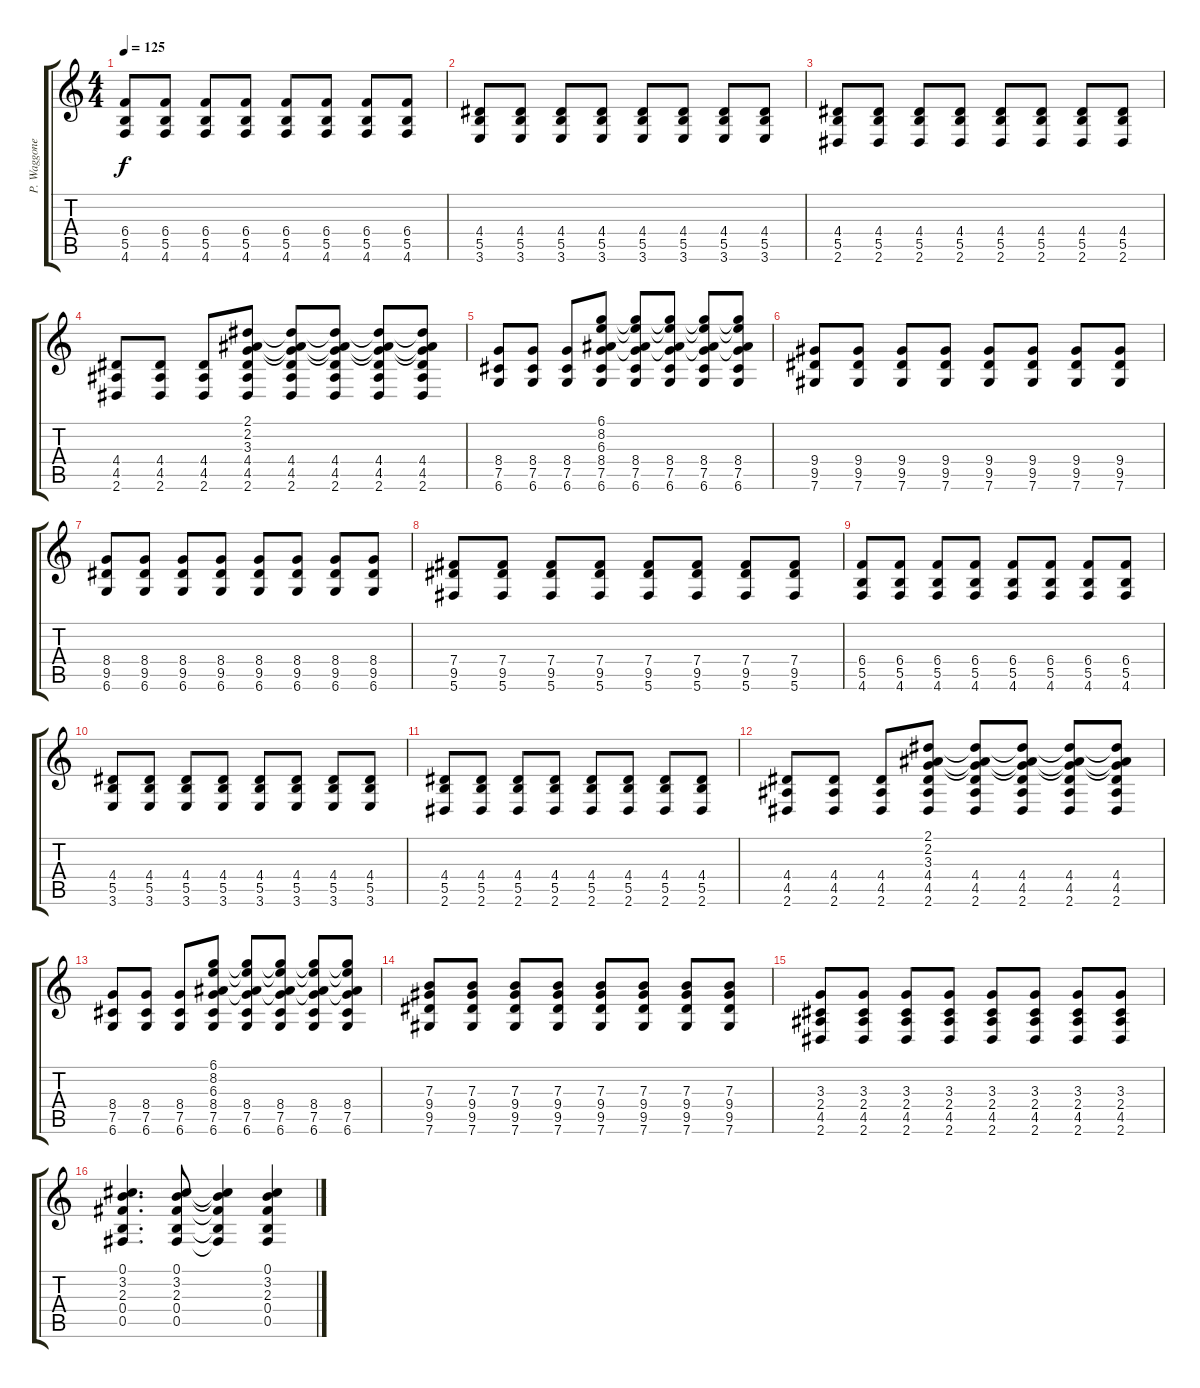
\track ("P. Waggoner Gtr." "P. Waggone") {instrument distortionguitar}
\staff {score tabs}
\tuning (Db4 Ab3 E3 B2 Gb2 Db2) {hide}
\ts (4 4)
\tempo 125
\clef g2
\ks c
(6.4 5.5 4.6).8{dy f} (6.4 5.5 4.6).8 (6.4 5.5 4.6).8 (6.4 5.5 4.6).8 (6.4 5.5 4.6).8 (6.4 5.5 4.6).8 (6.4 5.5 4.6).8 (6.4 5.5 4.6).8 |
(4.4 5.5 3.6).8 (4.4 5.5 3.6).8 (4.4 5.5 3.6).8 (4.4 5.5 3.6).8 (4.4 5.5 3.6).8 (4.4 5.5 3.6).8 (4.4 5.5 3.6).8 (4.4 5.5 3.6).8 |
(4.4 5.5 2.6).8 (4.4 5.5 2.6).8 (4.4 5.5 2.6).8 (4.4 5.5 2.6).8 (4.4 5.5 2.6).8 (4.4 5.5 2.6).8 (4.4 5.5 2.6).8 (4.4 5.5 2.6).8 |
(4.4 4.5 2.6).8 (4.4 4.5 2.6).8 (4.4 4.5 2.6).8 (2.1 2.2 3.3 4.4 4.5 2.6).8 (2.1{t} 2.2{t} 3.3{t} 4.4 4.5 2.6).8 (2.1{t} 2.2{t} 3.3{t} 4.4 4.5 2.6).8 (2.1{t} 2.2{t} 3.3{t} 4.4 4.5 2.6).8 (2.1{t} 2.2{t} 3.3{t} 4.4 4.5 2.6).8 |
(8.4 7.5 6.6).8 (8.4 7.5 6.6).8 (8.4 7.5 6.6).8 (6.1 8.2 6.3 8.4 7.5 6.6).8 (6.1{t} 8.2{t} 6.3{t} 8.4 7.5 6.6).8 (6.1{t} 8.2{t} 6.3{t} 8.4 7.5 6.6).8 (6.1{t} 8.2{t} 6.3{t} 8.4 7.5 6.6).8 (6.1{t} 8.2{t} 6.3{t} 8.4 7.5 6.6).8 |
(9.4 9.5 7.6).8 (9.4 9.5 7.6).8 (9.4 9.5 7.6).8 (9.4 9.5 7.6).8 (9.4 9.5 7.6).8 (9.4 9.5 7.6).8 (9.4 9.5 7.6).8 (9.4 9.5 7.6).8 |
(8.4 9.5 6.6).8 (8.4 9.5 6.6).8 (8.4 9.5 6.6).8 (8.4 9.5 6.6).8 (8.4 9.5 6.6).8 (8.4 9.5 6.6).8 (8.4 9.5 6.6).8 (8.4 9.5 6.6).8 |
(7.4 9.5 5.6).8 (7.4 9.5 5.6).8 (7.4 9.5 5.6).8 (7.4 9.5 5.6).8 (7.4 9.5 5.6).8 (7.4 9.5 5.6).8 (7.4 9.5 5.6).8 (7.4 9.5 5.6).8 |
(6.4 5.5 4.6).8 (6.4 5.5 4.6).8 (6.4 5.5 4.6).8 (6.4 5.5 4.6).8 (6.4 5.5 4.6).8 (6.4 5.5 4.6).8 (6.4 5.5 4.6).8 (6.4 5.5 4.6).8 |
(4.4 5.5 3.6).8 (4.4 5.5 3.6).8 (4.4 5.5 3.6).8 (4.4 5.5 3.6).8 (4.4 5.5 3.6).8 (4.4 5.5 3.6).8 (4.4 5.5 3.6).8 (4.4 5.5 3.6).8 |
(4.4 5.5 2.6).8 (4.4 5.5 2.6).8 (4.4 5.5 2.6).8 (4.4 5.5 2.6).8 (4.4 5.5 2.6).8 (4.4 5.5 2.6).8 (4.4 5.5 2.6).8 (4.4 5.5 2.6).8 |
(4.4 4.5 2.6).8 (4.4 4.5 2.6).8 (4.4 4.5 2.6).8 (2.1 2.2 3.3 4.4 4.5 2.6).8 (2.1{t} 2.2{t} 3.3{t} 4.4 4.5 2.6).8 (2.1{t} 2.2{t} 3.3{t} 4.4 4.5 2.6).8 (2.1{t} 2.2{t} 3.3{t} 4.4 4.5 2.6).8 (2.1{t} 2.2{t} 3.3{t} 4.4 4.5 2.6).8 |
(8.4 7.5 6.6).8 (8.4 7.5 6.6).8 (8.4 7.5 6.6).8 (6.1 8.2 6.3 8.4 7.5 6.6).8 (6.1{t} 8.2{t} 6.3{t} 8.4 7.5 6.6).8 (6.1{t} 8.2{t} 6.3{t} 8.4 7.5 6.6).8 (6.1{t} 8.2{t} 6.3{t} 8.4 7.5 6.6).8 (6.1{t} 8.2{t} 6.3{t} 8.4 7.5 6.6).8 |
(7.3 9.4 9.5 7.6).8 (7.3 9.4 9.5 7.6).8 (7.3 9.4 9.5 7.6).8 (7.3 9.4 9.5 7.6).8 (7.3 9.4 9.5 7.6).8 (7.3 9.4 9.5 7.6).8 (7.3 9.4 9.5 7.6).8 (7.3 9.4 9.5 7.6).8 |
(3.3 2.4 4.5 2.6).8 (3.3 2.4 4.5 2.6).8 (3.3 2.4 4.5 2.6).8 (3.3 2.4 4.5 2.6).8 (3.3 2.4 4.5 2.6).8 (3.3 2.4 4.5 2.6).8 (3.3 2.4 4.5 2.6).8 (3.3 2.4 4.5 2.6).8 |
(0.1 3.2 2.3 0.4 0.5).4{d} (0.1 3.2 2.3 0.4 0.5).8 (0.1{t} 3.2{t} 2.3{t} 0.4{t} 0.5{t}).4 (0.1 3.2 2.3 0.4 0.5).4
